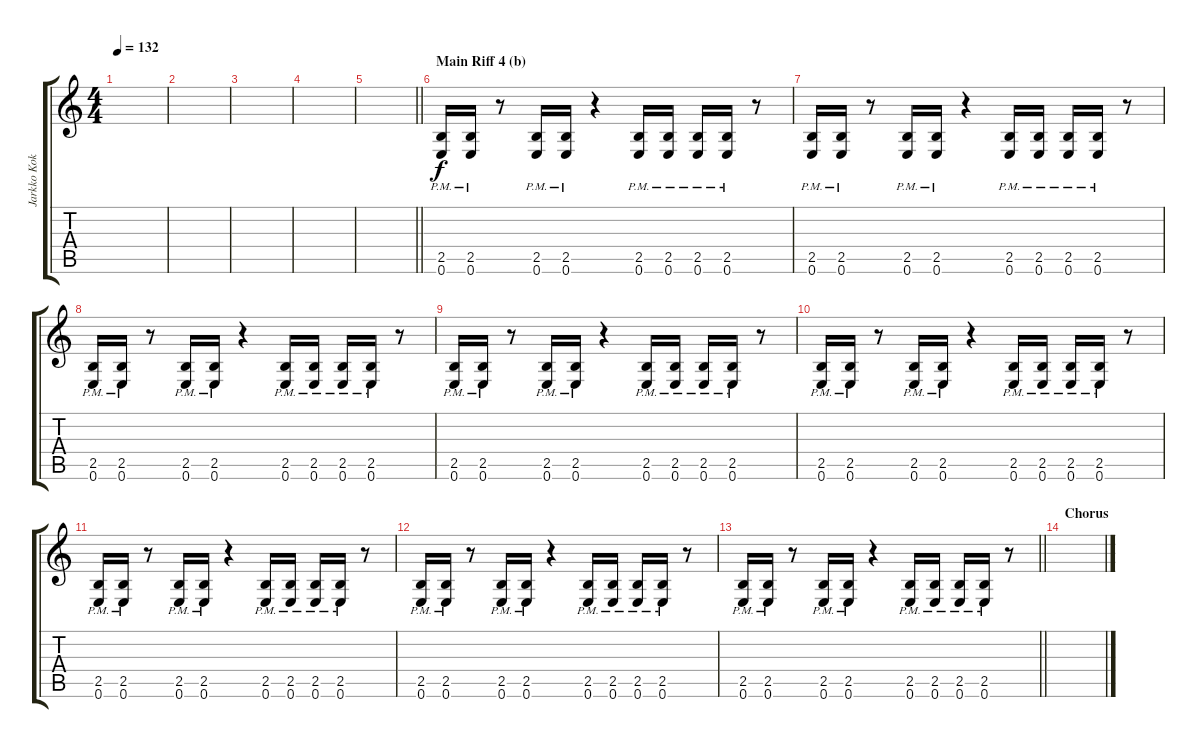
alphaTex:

\track ("Jarkko Kokko (lead guitar)" "Jarkko Kok") {instrument overdrivenguitar}
\staff {score tabs}
\tuning (E4 B3 G3 D3 A2 E2) {hide}
\ts (4 4)
\tempo 132
\clef g2
\ks c
|
|
|
|
\barLineRight lightlight
|
\section ("" "Main Riff 4 (b)")
(2.5{pm} 0.6{pm}).16 (2.5{pm} 0.6{pm}).16 r.8 (2.5{pm} 0.6{pm}).16 (2.5{pm} 0.6{pm}).16 r.4 (2.5{pm} 0.6{pm}).16 (2.5{pm} 0.6{pm}).16 (2.5{pm} 0.6{pm}).16 (2.5{pm} 0.6{pm}).16 r.8 |
(2.5{pm} 0.6{pm}).16 (2.5{pm} 0.6{pm}).16 r.8 (2.5{pm} 0.6{pm}).16 (2.5{pm} 0.6{pm}).16 r.4 (2.5{pm} 0.6{pm}).16 (2.5{pm} 0.6{pm}).16 (2.5{pm} 0.6{pm}).16 (2.5{pm} 0.6{pm}).16 r.8 |
(2.5{pm} 0.6{pm}).16 (2.5{pm} 0.6{pm}).16 r.8 (2.5{pm} 0.6{pm}).16 (2.5{pm} 0.6{pm}).16 r.4 (2.5{pm} 0.6{pm}).16 (2.5{pm} 0.6{pm}).16 (2.5{pm} 0.6{pm}).16 (2.5{pm} 0.6{pm}).16 r.8 |
(2.5{pm} 0.6{pm}).16 (2.5{pm} 0.6{pm}).16 r.8 (2.5{pm} 0.6{pm}).16 (2.5{pm} 0.6{pm}).16 r.4 (2.5{pm} 0.6{pm}).16 (2.5{pm} 0.6{pm}).16 (2.5{pm} 0.6{pm}).16 (2.5{pm} 0.6{pm}).16 r.8 |
(2.5{pm} 0.6{pm}).16 (2.5{pm} 0.6{pm}).16 r.8 (2.5{pm} 0.6{pm}).16 (2.5{pm} 0.6{pm}).16 r.4 (2.5{pm} 0.6{pm}).16 (2.5{pm} 0.6{pm}).16 (2.5{pm} 0.6{pm}).16 (2.5{pm} 0.6{pm}).16 r.8 |
(2.5{pm} 0.6{pm}).16 (2.5{pm} 0.6{pm}).16 r.8 (2.5{pm} 0.6{pm}).16 (2.5{pm} 0.6{pm}).16 r.4 (2.5{pm} 0.6{pm}).16 (2.5{pm} 0.6{pm}).16 (2.5{pm} 0.6{pm}).16 (2.5{pm} 0.6{pm}).16 r.8 |
(2.5{pm} 0.6{pm}).16 (2.5{pm} 0.6{pm}).16 r.8 (2.5{pm} 0.6{pm}).16 (2.5{pm} 0.6{pm}).16 r.4 (2.5{pm} 0.6{pm}).16 (2.5{pm} 0.6{pm}).16 (2.5{pm} 0.6{pm}).16 (2.5{pm} 0.6{pm}).16 r.8 |
\barLineRight lightlight
(2.5{pm} 0.6{pm}).16 (2.5{pm} 0.6{pm}).16 r.8 (2.5{pm} 0.6{pm}).16 (2.5{pm} 0.6{pm}).16 r.4 (2.5{pm} 0.6{pm}).16 (2.5{pm} 0.6{pm}).16 (2.5{pm} 0.6{pm}).16 (2.5{pm} 0.6{pm}).16 r.8 |
\section ("" "Chorus")
